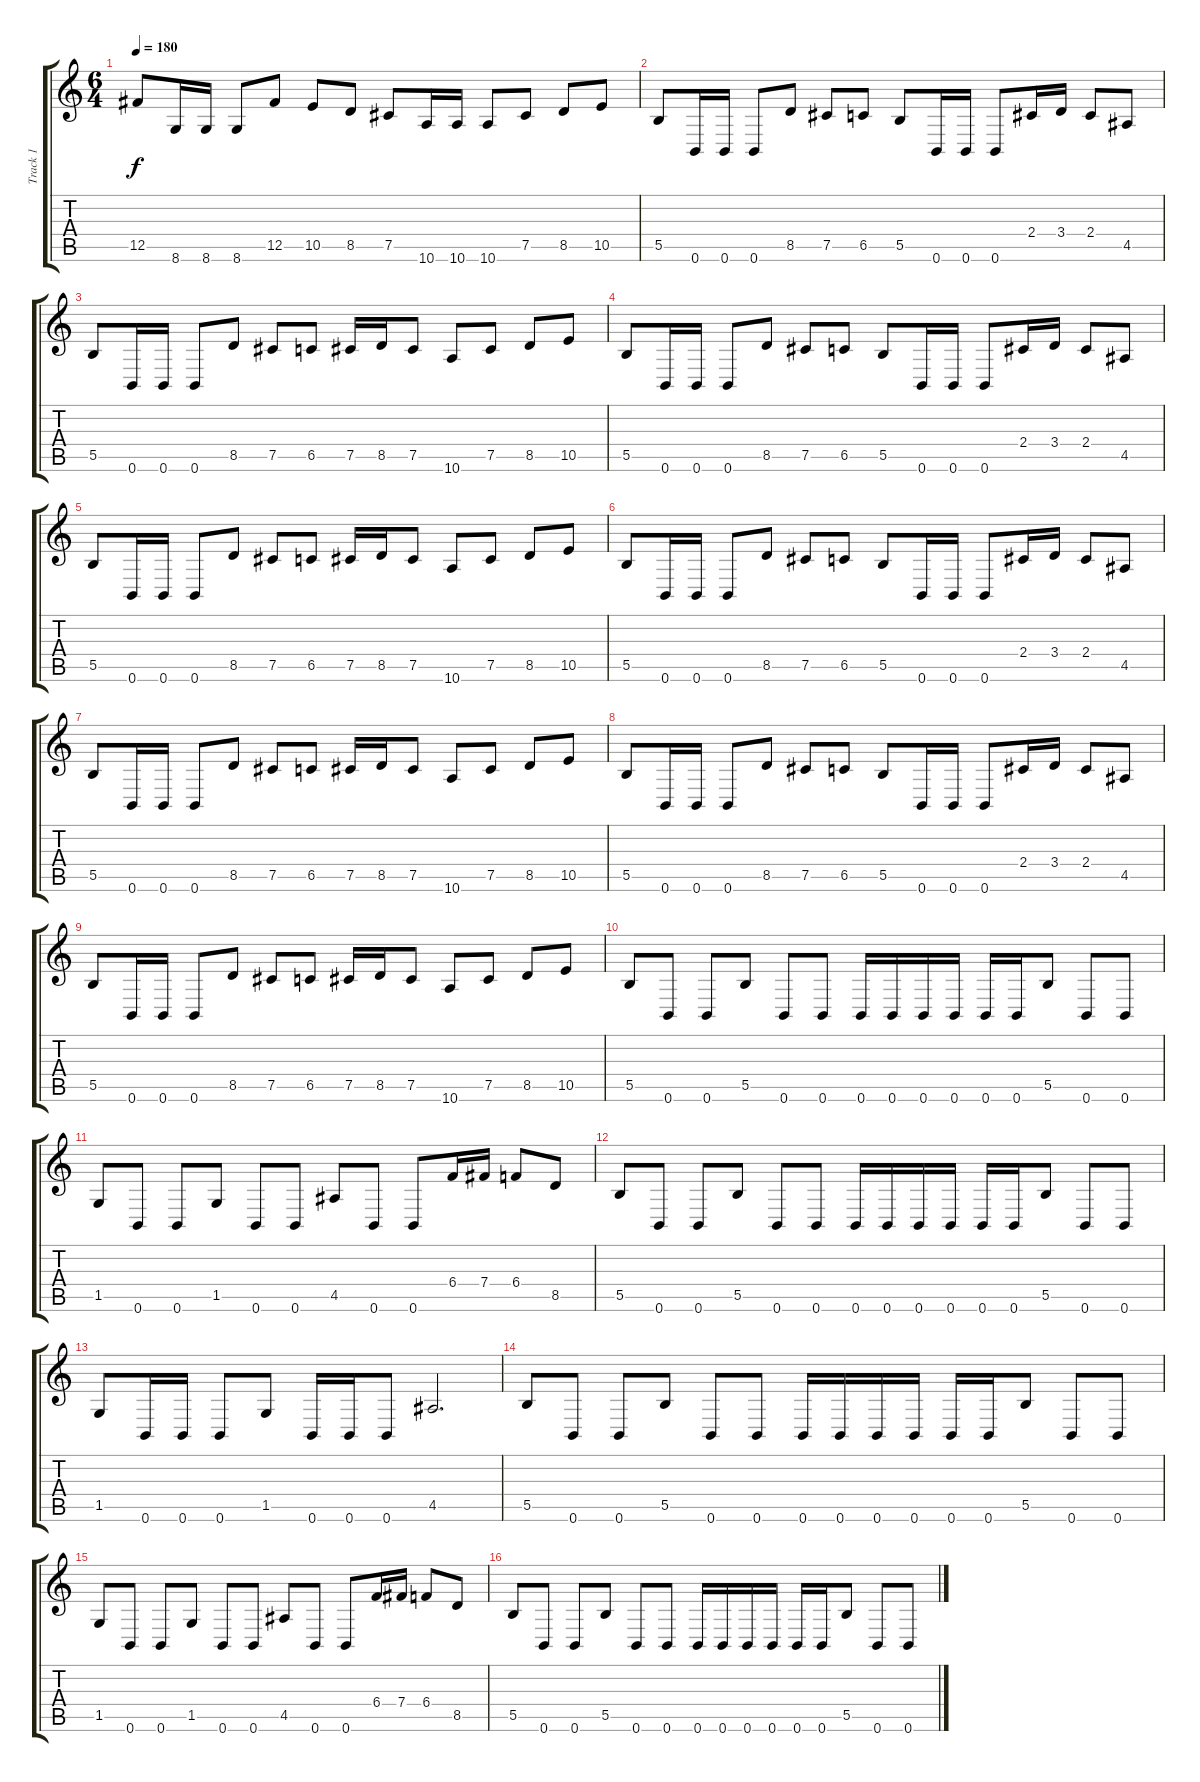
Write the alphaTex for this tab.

\track ("Track 1" "Track 1") {instrument distortionguitar}
\staff {score tabs}
\tuning (Db4 Ab3 E3 B2 Gb2 B1) {hide}
\ts (6 4)
\tempo 180
\clef g2
\ks c
12.5.8{dy f} 8.6.16 8.6.16 8.6.8 12.5.8 10.5.8 8.5.8 7.5.8 10.6.16 10.6.16 10.6.8 7.5.8 8.5.8 10.5.8 |
5.5.8 0.6.16 0.6.16 0.6.8 8.5.8 7.5.8 6.5.8 5.5.8 0.6.16 0.6.16 0.6.8 2.4.16 3.4.16 2.4.8 4.5.8 |
5.5.8 0.6.16 0.6.16 0.6.8 8.5.8 7.5.8 6.5.8 7.5.16 8.5.16 7.5.8 10.6.8 7.5.8 8.5.8 10.5.8 |
5.5.8 0.6.16 0.6.16 0.6.8 8.5.8 7.5.8 6.5.8 5.5.8 0.6.16 0.6.16 0.6.8 2.4.16 3.4.16 2.4.8 4.5.8 |
5.5.8 0.6.16 0.6.16 0.6.8 8.5.8 7.5.8 6.5.8 7.5.16 8.5.16 7.5.8 10.6.8 7.5.8 8.5.8 10.5.8 |
5.5.8 0.6.16 0.6.16 0.6.8 8.5.8 7.5.8 6.5.8 5.5.8 0.6.16 0.6.16 0.6.8 2.4.16 3.4.16 2.4.8 4.5.8 |
5.5.8 0.6.16 0.6.16 0.6.8 8.5.8 7.5.8 6.5.8 7.5.16 8.5.16 7.5.8 10.6.8 7.5.8 8.5.8 10.5.8 |
5.5.8 0.6.16 0.6.16 0.6.8 8.5.8 7.5.8 6.5.8 5.5.8 0.6.16 0.6.16 0.6.8 2.4.16 3.4.16 2.4.8 4.5.8 |
5.5.8 0.6.16 0.6.16 0.6.8 8.5.8 7.5.8 6.5.8 7.5.16 8.5.16 7.5.8 10.6.8 7.5.8 8.5.8 10.5.8 |
5.5.8 0.6.8 0.6.8 5.5.8 0.6.8 0.6.8 0.6.16 0.6.16 0.6.16 0.6.16 0.6.16 0.6.16 5.5.8 0.6.8 0.6.8 |
1.5.8 0.6.8 0.6.8 1.5.8 0.6.8 0.6.8 4.5.8 0.6.8 0.6.8 6.4.16 7.4.16 6.4.8 8.5.8 |
5.5.8 0.6.8 0.6.8 5.5.8 0.6.8 0.6.8 0.6.16 0.6.16 0.6.16 0.6.16 0.6.16 0.6.16 5.5.8 0.6.8 0.6.8 |
1.5.8 0.6.16 0.6.16 0.6.8 1.5.8 0.6.16 0.6.16 0.6.8 4.5.2{d} |
5.5.8 0.6.8 0.6.8 5.5.8 0.6.8 0.6.8 0.6.16 0.6.16 0.6.16 0.6.16 0.6.16 0.6.16 5.5.8 0.6.8 0.6.8 |
1.5.8 0.6.8 0.6.8 1.5.8 0.6.8 0.6.8 4.5.8 0.6.8 0.6.8 6.4.16 7.4.16 6.4.8 8.5.8 |
5.5.8 0.6.8 0.6.8 5.5.8 0.6.8 0.6.8 0.6.16 0.6.16 0.6.16 0.6.16 0.6.16 0.6.16 5.5.8 0.6.8 0.6.8
